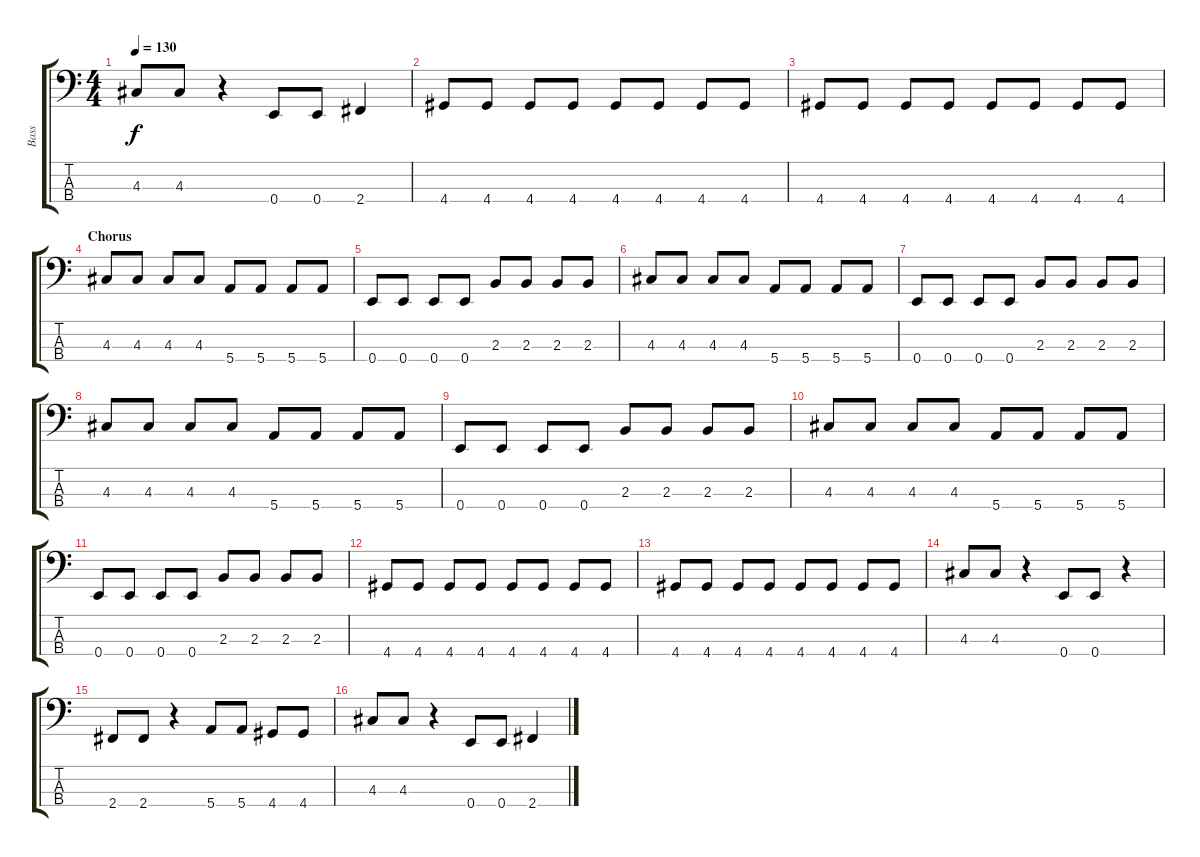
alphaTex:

\track ("Bass" "Bass") {instrument electricbasspick}
\staff {score tabs}
\tuning (G2 D2 A1 E1) {hide}
\ts (4 4)
\tempo 130
\clef f4
\ks c
4.3.8{dy f} 4.3.8 r.4 0.4.8 0.4.8 2.4.4 |
4.4.8 4.4.8 4.4.8 4.4.8 4.4.8 4.4.8 4.4.8 4.4.8 |
4.4.8 4.4.8 4.4.8 4.4.8 4.4.8 4.4.8 4.4.8 4.4.8 |
\section ("" "Chorus")
4.3.8 4.3.8 4.3.8 4.3.8 5.4.8 5.4.8 5.4.8 5.4.8 |
0.4.8 0.4.8 0.4.8 0.4.8 2.3.8 2.3.8 2.3.8 2.3.8 |
4.3.8 4.3.8 4.3.8 4.3.8 5.4.8 5.4.8 5.4.8 5.4.8 |
0.4.8 0.4.8 0.4.8 0.4.8 2.3.8 2.3.8 2.3.8 2.3.8 |
4.3.8 4.3.8 4.3.8 4.3.8 5.4.8 5.4.8 5.4.8 5.4.8 |
0.4.8 0.4.8 0.4.8 0.4.8 2.3.8 2.3.8 2.3.8 2.3.8 |
4.3.8 4.3.8 4.3.8 4.3.8 5.4.8 5.4.8 5.4.8 5.4.8 |
0.4.8 0.4.8 0.4.8 0.4.8 2.3.8 2.3.8 2.3.8 2.3.8 |
4.4.8 4.4.8 4.4.8 4.4.8 4.4.8 4.4.8 4.4.8 4.4.8 |
4.4.8 4.4.8 4.4.8 4.4.8 4.4.8 4.4.8 4.4.8 4.4.8 |
4.3.8 4.3.8 r.4 0.4.8 0.4.8 r.4 |
2.4.8 2.4.8 r.4 5.4.8 5.4.8 4.4.8 4.4.8 |
4.3.8 4.3.8 r.4 0.4.8 0.4.8 2.4.4
